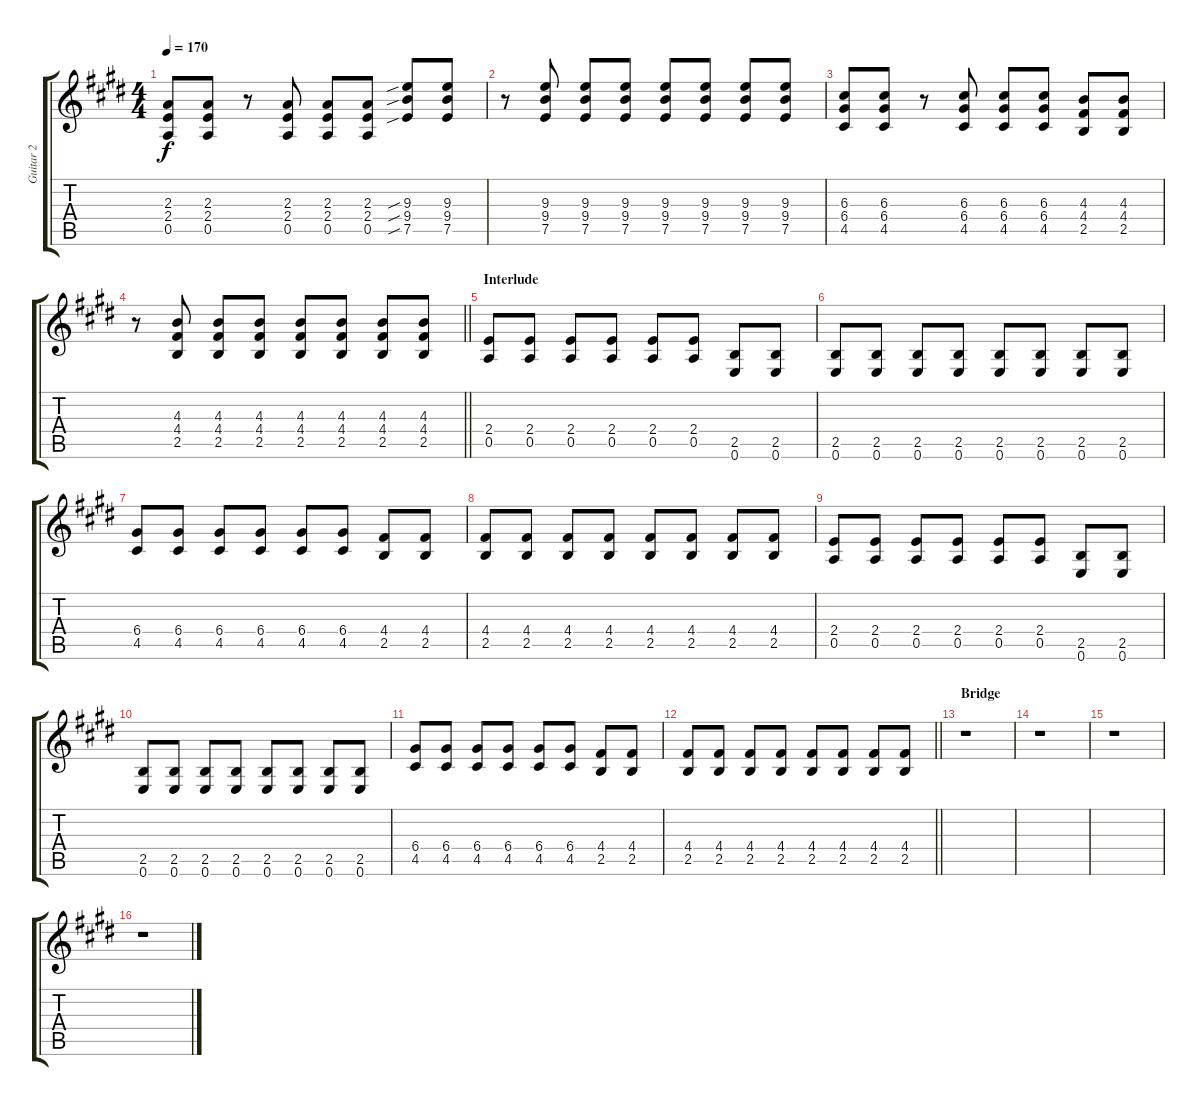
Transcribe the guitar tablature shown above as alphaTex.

\track ("Guitar 2" "Guitar 2") {instrument distortionguitar}
\staff {score tabs}
\tuning (E4 B3 G3 D3 A2 E2) {hide}
\ts (4 4)
\tempo 170
\clef g2
\ks e
(2.3 2.4 0.5).8{dy f} (2.3 2.4 0.5).8 r.8 (2.3 2.4 0.5).8 (2.3 2.4 0.5).8 (2.3 2.4 0.5).8 (9.3{sib} 9.4{sib} 7.5{sib}).8 (9.3 9.4 7.5).8 |
r.8 (9.3 9.4 7.5).8 (9.3 9.4 7.5).8 (9.3 9.4 7.5).8 (9.3 9.4 7.5).8 (9.3 9.4 7.5).8 (9.3 9.4 7.5).8 (9.3 9.4 7.5).8 |
(6.3 6.4 4.5).8 (6.3 6.4 4.5).8 r.8 (6.3 6.4 4.5).8 (6.3 6.4 4.5).8 (6.3 6.4 4.5).8 (4.3 4.4 2.5).8 (4.3 4.4 2.5).8 |
\barLineRight lightlight
r.8 (4.3 4.4 2.5).8 (4.3 4.4 2.5).8 (4.3 4.4 2.5).8 (4.3 4.4 2.5).8 (4.3 4.4 2.5).8 (4.3 4.4 2.5).8 (4.3 4.4 2.5).8 |
\section ("" "Interlude")
(2.4 0.5).8 (2.4 0.5).8 (2.4 0.5).8 (2.4 0.5).8 (2.4 0.5).8 (2.4 0.5).8 (2.5 0.6).8 (2.5 0.6).8 |
(2.5 0.6).8 (2.5 0.6).8 (2.5 0.6).8 (2.5 0.6).8 (2.5 0.6).8 (2.5 0.6).8 (2.5 0.6).8 (2.5 0.6).8 |
(6.4 4.5).8 (6.4 4.5).8 (6.4 4.5).8 (6.4 4.5).8 (6.4 4.5).8 (6.4 4.5).8 (4.4 2.5).8 (4.4 2.5).8 |
(4.4 2.5).8 (4.4 2.5).8 (4.4 2.5).8 (4.4 2.5).8 (4.4 2.5).8 (4.4 2.5).8 (4.4 2.5).8 (4.4 2.5).8 |
(2.4 0.5).8 (2.4 0.5).8 (2.4 0.5).8 (2.4 0.5).8 (2.4 0.5).8 (2.4 0.5).8 (2.5 0.6).8 (2.5 0.6).8 |
(2.5 0.6).8 (2.5 0.6).8 (2.5 0.6).8 (2.5 0.6).8 (2.5 0.6).8 (2.5 0.6).8 (2.5 0.6).8 (2.5 0.6).8 |
(6.4 4.5).8 (6.4 4.5).8 (6.4 4.5).8 (6.4 4.5).8 (6.4 4.5).8 (6.4 4.5).8 (4.4 2.5).8 (4.4 2.5).8 |
\barLineRight lightlight
(4.4 2.5).8 (4.4 2.5).8 (4.4 2.5).8 (4.4 2.5).8 (4.4 2.5).8 (4.4 2.5).8 (4.4 2.5).8 (4.4 2.5).8 |
\section ("" "Bridge")
r.1 |
r.1 |
r.1 |
r.1
